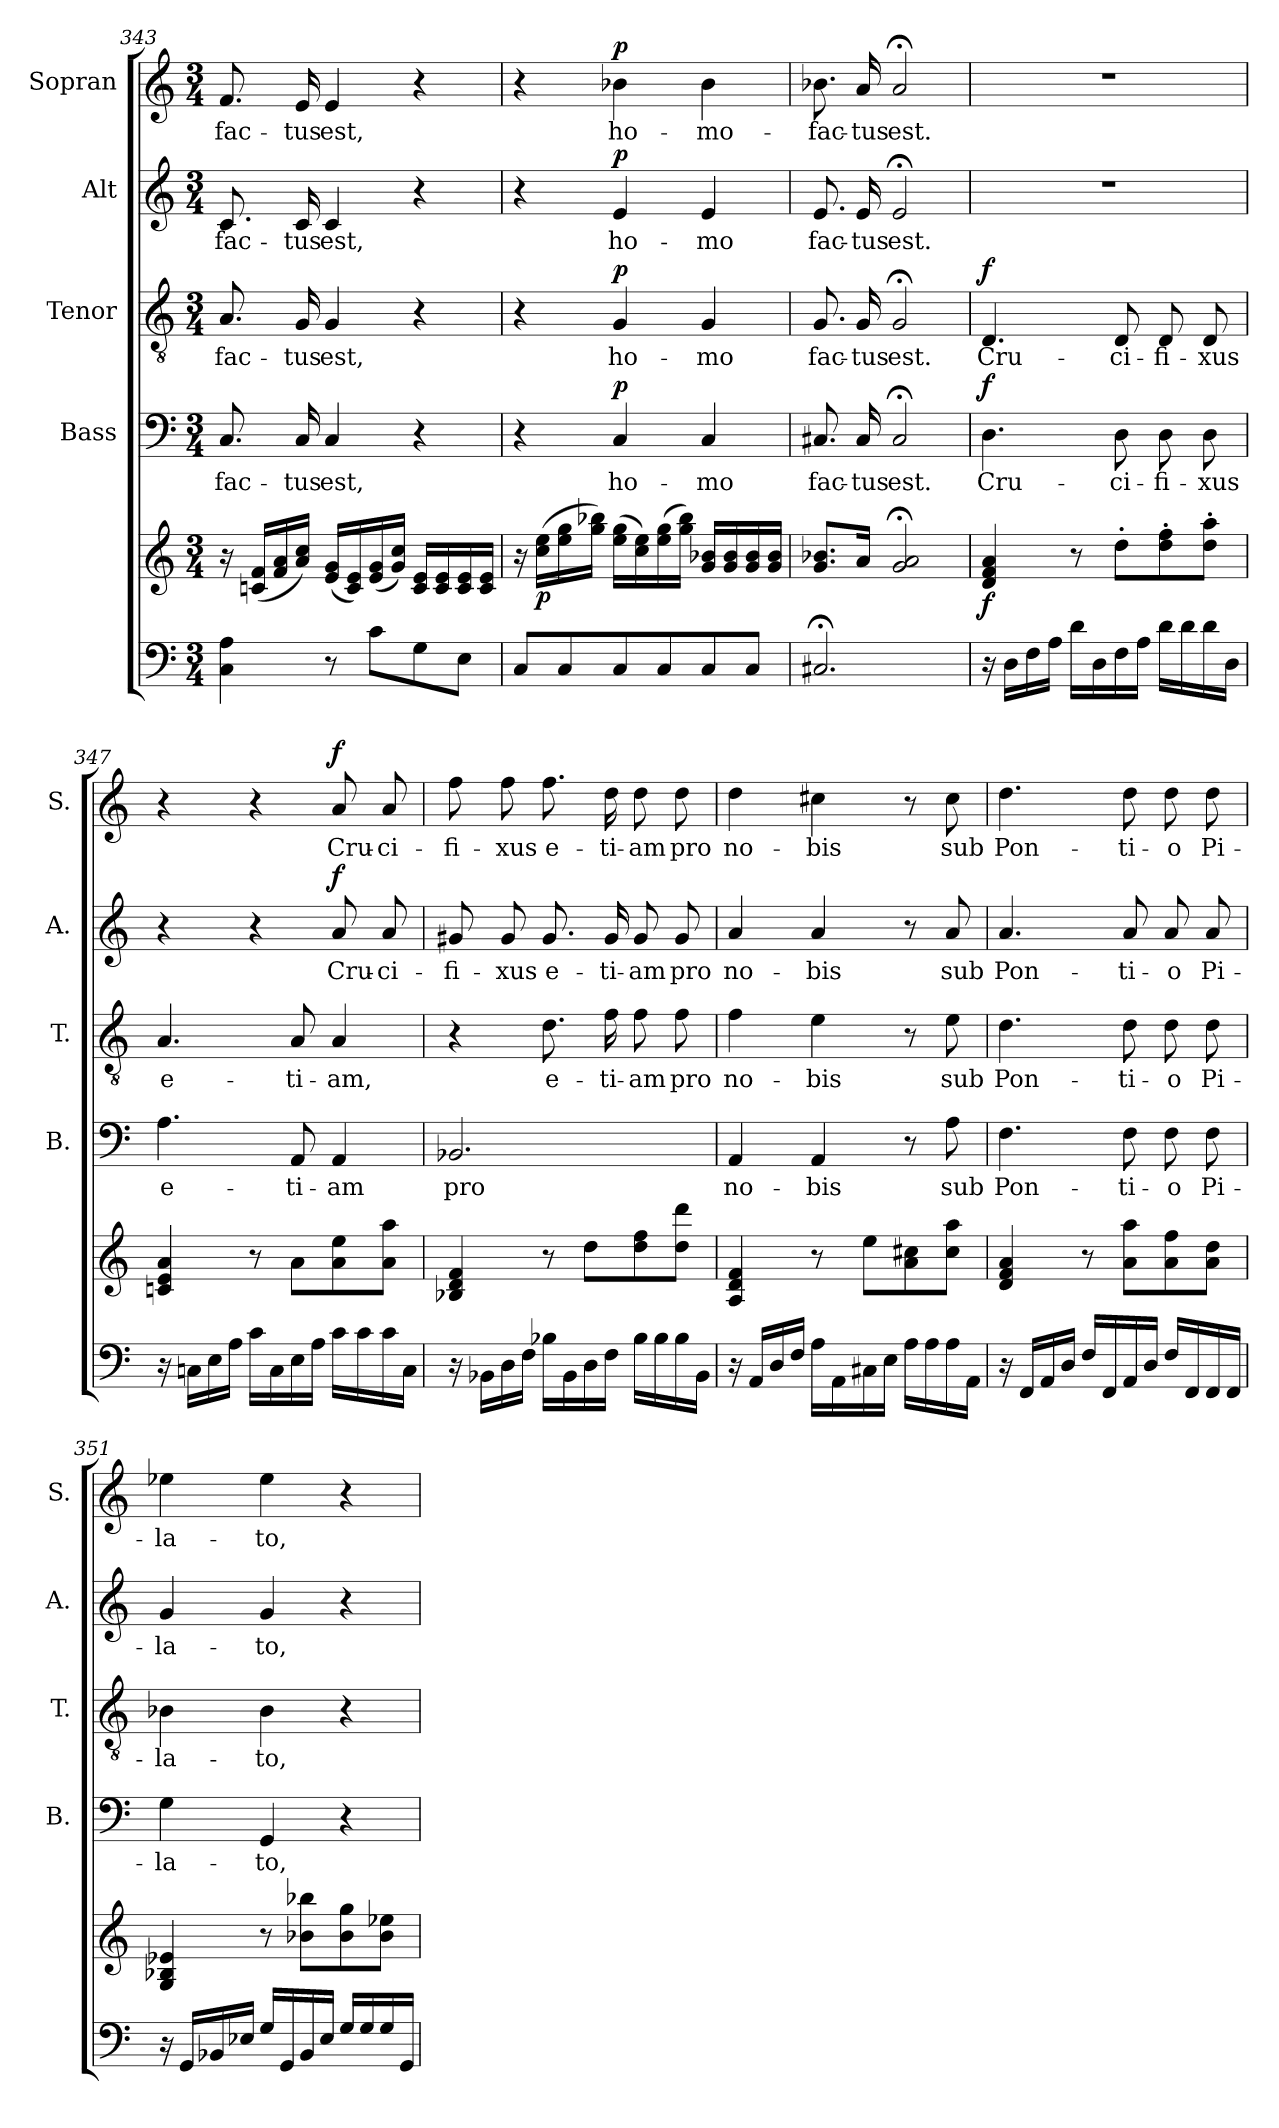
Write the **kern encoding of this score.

**kern	**kern	**dynam	**kern	**text	**dynam	**kern	**text	**dynam	**kern	**text	**dynam	**kern	**text	**dynam
*part5	*part5	*part5	*part4	*part4	*part4	*part3	*part3	*part3	*part2	*part2	*part2	*part1	*part1	*part1
*staff6	*staff5	*staff5/6	*staff4	*staff4	*staff4	*staff3	*staff3	*staff3	*staff2	*staff2	*staff2	*staff1	*staff1	*staff1
*	*	*	*I"Bass	*	*	*I"Tenor	*	*	*I"Alt	*	*	*I"Sopran	*	*
*	*	*	*I'B.	*	*	*I'T.	*	*	*I'A.	*	*	*I'S.	*	*
*clefF4	*clefG2	*	*clefF4	*	*	*clefGv2	*	*	*clefG2	*	*	*clefG2	*	*
*k[]	*k[]	*	*k[]	*	*	*k[]	*	*	*k[]	*	*	*k[]	*	*
*C:	*C:	*	*C:	*	*	*C:	*	*	*C:	*	*	*C:	*	*
*M3/4	*M3/4	*	*M3/4	*	*	*M3/4	*	*	*M3/4	*	*	*M3/4	*	*
=343	=343	=343	=343	=343	=343	=343	=343	=343	=343	=343	=343	=343	=343	=343
!	!	!	!	!LO:LY:b	!	!	!LO:LY:b	!	!	!LO:LY:b	!	!	!LO:LY:b	!
4C\ 4A\	16r	.	8.C/	fac-	.	8.A/	fac-	.	8.c/	fac-	.	8.f/	fac-	.
.	(<16cn/ 16f/LL	.	.	.	.	.	.	.	.	.	.	.	.	.
.	16f/ 16a/	.	.	.	.	.	.	.	.	.	.	.	.	.
!	!	!	!	!LO:LY:b	!	!	!LO:LY:b	!	!	!LO:LY:b	!	!	!LO:LY:b	!
.	16a/ 16cc/JJ)	.	16C/	-tus	.	16G/	-tus	.	16c/	-tus	.	16e/	-tus	.
!	!	!	!	!LO:LY:b	!	!	!LO:LY:b	!	!	!LO:LY:b	!	!	!LO:LY:b	!
8r	(<16e/ 16g/LL	.	4C/	est,	.	4G/	est,	.	4c/	est,	.	4e/	est,	.
.	16c/ 16e/)	.	.	.	.	.	.	.	.	.	.	.	.	.
8c\L	(<16e/ 16g/	.	.	.	.	.	.	.	.	.	.	.	.	.
.	16g/ 16cc/JJ)	.	.	.	.	.	.	.	.	.	.	.	.	.
8G\	16c/ 16e/LL	.	4r	.	.	4r	.	.	4r	.	.	4r	.	.
.	16c/ 16e/	.	.	.	.	.	.	.	.	.	.	.	.	.
8E\J	16c/ 16e/	.	.	.	.	.	.	.	.	.	.	.	.	.
.	16c/ 16e/JJ	.	.	.	.	.	.	.	.	.	.	.	.	.
=344	=344	=344	=344	=344	=344	=344	=344	=344	=344	=344	=344	=344	=344	=344
8C/L	16r	.	4r	.	.	4r	.	.	4r	.	.	4r	.	.
!	!	!LO:DY:b	!	!	!	!	!	!	!	!	!	!	!	!
.	(>16cc\ 16ee\LL	p	.	.	.	.	.	.	.	.	.	.	.	.
8C/	16ee\ 16gg\	.	.	.	.	.	.	.	.	.	.	.	.	.
.	16gg\ 16bb-X\JJ)	.	.	.	.	.	.	.	.	.	.	.	.	.
!	!	!	!	!LO:LY:b	!LO:DY:a	!	!LO:LY:b	!LO:DY:a	!	!LO:LY:b	!LO:DY:a	!	!LO:LY:b	!LO:DY:a
8C/	(>16ee\ 16gg\LL	.	4C/	ho-	p	4G/	ho-	p	4e/	ho-	p	4b-X\	ho-	p
.	16cc\ 16ee\)	.	.	.	.	.	.	.	.	.	.	.	.	.
8C/	(>16ee\ 16gg\	.	.	.	.	.	.	.	.	.	.	.	.	.
.	16gg\ 16bb-\JJ)	.	.	.	.	.	.	.	.	.	.	.	.	.
!	!	!	!	!LO:LY:b	!	!	!LO:LY:b	!	!	!LO:LY:b	!	!	!LO:LY:b	!
8C/	16g/ 16b-X/LL	.	4C/	-mo	.	4G/	-mo	.	4e/	-mo	.	4b-\	-mo-	.
.	16g/ 16b-/	.	.	.	.	.	.	.	.	.	.	.	.	.
8C/J	16g/ 16b-/	.	.	.	.	.	.	.	.	.	.	.	.	.
.	16g/ 16b-/JJ	.	.	.	.	.	.	.	.	.	.	.	.	.
=345	=345	=345	=345	=345	=345	=345	=345	=345	=345	=345	=345	=345	=345	=345
!	!	!	!	!LO:LY:b	!	!	!LO:LY:b	!	!	!LO:LY:b	!	!	!LO:LY:b	!
2.C#X;</	8.g/ 8.b-X/L	.	8.C#X/	fac-	.	8.G/	fac-	.	8.e/	fac-	.	8.b-X\	-fac-	.
!	!	!	!	!LO:LY:b	!	!	!LO:LY:b	!	!	!LO:LY:b	!	!	!LO:LY:b	!
.	16a/Jk	.	16C#/	-tus	.	16G/	-tus	.	16e/	-tus	.	16a/	-tus	.
!	!	!	!	!LO:LY:b	!	!	!LO:LY:b	!	!	!LO:LY:b	!	!	!LO:LY:b	!
.	2g/;< 2a/;<	.	2C#;</	est.	.	2G;</	est.	.	2e;</	est.	.	2a;</	est.	.
!!LO:LB:g=z
=346	=346	=346	=346	=346	=346	=346	=346	=346	=346	=346	=346	=346	=346	=346
!	!	!LO:DY:b	!	!LO:LY:b	!LO:DY:a	!	!LO:LY:b	!LO:DY:a	!	!	!	!	!	!
16r	4d/ 4f/ 4a/	f	4.D\	Cru-	f	4.D/	Cru-	f	2.r	.	.	2.r	.	.
16D\LL	.	.	.	.	.	.	.	.	.	.	.	.	.	.
16F\	.	.	.	.	.	.	.	.	.	.	.	.	.	.
16A\JJ	.	.	.	.	.	.	.	.	.	.	.	.	.	.
16d\LL	8r	.	.	.	.	.	.	.	.	.	.	.	.	.
16D\	.	.	.	.	.	.	.	.	.	.	.	.	.	.
!	!	!	!	!LO:LY:b	!	!	!LO:LY:b	!	!	!	!	!	!	!
16F\	8dd'>\L	.	8D\	-ci-	.	8D/	-ci-	.	.	.	.	.	.	.
16A\JJ	.	.	.	.	.	.	.	.	.	.	.	.	.	.
!	!	!	!	!LO:LY:b	!	!	!LO:LY:b	!	!	!	!	!	!	!
16d\LL	8dd\'> 8ff\'>	.	8D\	-fi-	.	8D/	-fi-	.	.	.	.	.	.	.
16d\	.	.	.	.	.	.	.	.	.	.	.	.	.	.
!	!	!	!	!LO:LY:b	!	!	!LO:LY:b	!	!	!	!	!	!	!
16d\	8dd\'> 8aa\'>J	.	8D\	-xus	.	8D/	-xus	.	.	.	.	.	.	.
16D\JJ	.	.	.	.	.	.	.	.	.	.	.	.	.	.
=347	=347	=347	=347	=347	=347	=347	=347	=347	=347	=347	=347	=347	=347	=347
!	!	!	!	!LO:LY:b	!	!	!LO:LY:b	!	!	!	!	!	!	!
16r	4cn/ 4e/ 4a/	.	4.A\	e-	.	4.A/	e-	.	4r	.	.	4r	.	.
16Cn\LL	.	.	.	.	.	.	.	.	.	.	.	.	.	.
16E\	.	.	.	.	.	.	.	.	.	.	.	.	.	.
16A\JJ	.	.	.	.	.	.	.	.	.	.	.	.	.	.
16c\LL	8r	.	.	.	.	.	.	.	4r	.	.	4r	.	.
16C\	.	.	.	.	.	.	.	.	.	.	.	.	.	.
!	!	!	!	!LO:LY:b	!	!	!LO:LY:b	!	!	!	!	!	!	!
16E\	8a\L	.	8AA/	-ti-	.	8A/	-ti-	.	.	.	.	.	.	.
16A\JJ	.	.	.	.	.	.	.	.	.	.	.	.	.	.
!	!	!	!	!LO:LY:b	!	!	!LO:LY:b	!	!	!LO:LY:b	!LO:DY:a	!	!LO:LY:b	!LO:DY:a
16c\LL	8a\ 8ee\	.	4AA/	-am	.	4A/	-am,	.	8a/	Cru-	f	8a/	Cru-	f
16c\	.	.	.	.	.	.	.	.	.	.	.	.	.	.
!	!	!	!	!	!	!	!	!	!	!LO:LY:b	!	!	!LO:LY:b	!
16c\	8a\ 8aa\J	.	.	.	.	.	.	.	8a/	-ci-	.	8a/	-ci-	.
16C\JJ	.	.	.	.	.	.	.	.	.	.	.	.	.	.
=348	=348	=348	=348	=348	=348	=348	=348	=348	=348	=348	=348	=348	=348	=348
!	!	!	!	!LO:LY:b	!	!	!	!	!	!LO:LY:b	!	!	!LO:LY:b	!
16r	4B-X/ 4d/ 4f/	.	2.BB-X/	pro	.	4r	.	.	8g#X/	-fi-	.	8ff\	-fi-	.
16BB-X\LL	.	.	.	.	.	.	.	.	.	.	.	.	.	.
!	!	!	!	!	!	!	!	!	!	!LO:LY:b	!	!	!LO:LY:b	!
16D\	.	.	.	.	.	.	.	.	8g#/	-xus	.	8ff\	-xus	.
16F\JJ	.	.	.	.	.	.	.	.	.	.	.	.	.	.
!	!	!	!	!	!	!	!LO:LY:b	!	!	!LO:LY:b	!	!	!LO:LY:b	!
16B-X\LL	8r	.	.	.	.	8.d\	e-	.	8.g#/	e-	.	8.ff\	e-	.
16BB-\	.	.	.	.	.	.	.	.	.	.	.	.	.	.
16D\	8dd\L	.	.	.	.	.	.	.	.	.	.	.	.	.
!	!	!	!	!	!	!	!LO:LY:b	!	!	!LO:LY:b	!	!	!LO:LY:b	!
16F\JJ	.	.	.	.	.	16f\	-ti-	.	16g#/	-ti-	.	16dd\	-ti-	.
!	!	!	!	!	!	!	!LO:LY:b	!	!	!LO:LY:b	!	!	!LO:LY:b	!
16B-\LL	8dd\ 8ff\	.	.	.	.	8f\	-am	.	8g#/	-am	.	8dd\	-am	.
16B-\	.	.	.	.	.	.	.	.	.	.	.	.	.	.
!	!	!	!	!	!	!	!LO:LY:b	!	!	!LO:LY:b	!	!	!LO:LY:b	!
16B-\	8dd\ 8ddd\J	.	.	.	.	8f\	pro	.	8g#/	pro	.	8dd\	pro	.
16BB-\JJ	.	.	.	.	.	.	.	.	.	.	.	.	.	.
!!LO:PB:g=z
=349	=349	=349	=349	=349	=349	=349	=349	=349	=349	=349	=349	=349	=349	=349
!	!	!	!	!LO:LY:b	!	!	!LO:LY:b	!	!	!LO:LY:b	!	!	!LO:LY:b	!
16r	4A/ 4d/ 4f/	.	4AA/	no-	.	4f\	no-	.	4a/	no-	.	4dd\	no-	.
16AA/LL	.	.	.	.	.	.	.	.	.	.	.	.	.	.
16D/	.	.	.	.	.	.	.	.	.	.	.	.	.	.
16F/JJ	.	.	.	.	.	.	.	.	.	.	.	.	.	.
!	!	!	!	!LO:LY:b	!	!	!LO:LY:b	!	!	!LO:LY:b	!	!	!LO:LY:b	!
16A\LL	8r	.	4AA/	-bis	.	4e\	-bis	.	4a/	-bis	.	4cc#X\	-bis	.
16AA\	.	.	.	.	.	.	.	.	.	.	.	.	.	.
16C#X\	8ee\L	.	.	.	.	.	.	.	.	.	.	.	.	.
16E\JJ	.	.	.	.	.	.	.	.	.	.	.	.	.	.
16A\LL	8a\ 8cc#X\	.	8r	.	.	8r	.	.	8r	.	.	8r	.	.
16A\	.	.	.	.	.	.	.	.	.	.	.	.	.	.
!	!	!	!	!LO:LY:b	!	!	!LO:LY:b	!	!	!LO:LY:b	!	!	!LO:LY:b	!
16A\	8cc#\ 8aa\J	.	8A\	sub	.	8e\	sub	.	8a/	sub	.	8cc#\	sub	.
16AA\JJ	.	.	.	.	.	.	.	.	.	.	.	.	.	.
=350	=350	=350	=350	=350	=350	=350	=350	=350	=350	=350	=350	=350	=350	=350
!	!	!	!	!LO:LY:b	!	!	!LO:LY:b	!	!	!LO:LY:b	!	!	!LO:LY:b	!
16r	4d/ 4f/ 4a/	.	4.F\	Pon-	.	4.d\	Pon-	.	4.a/	Pon-	.	4.dd\	Pon-	.
16FF/LL	.	.	.	.	.	.	.	.	.	.	.	.	.	.
16AA/	.	.	.	.	.	.	.	.	.	.	.	.	.	.
16D/JJ	.	.	.	.	.	.	.	.	.	.	.	.	.	.
16F/LL	8r	.	.	.	.	.	.	.	.	.	.	.	.	.
16FF/	.	.	.	.	.	.	.	.	.	.	.	.	.	.
!	!	!	!	!LO:LY:b	!	!	!LO:LY:b	!	!	!LO:LY:b	!	!	!LO:LY:b	!
16AA/	8a\ 8aa\L	.	8F\	-ti-	.	8d\	-ti-	.	8a/	-ti-	.	8dd\	-ti-	.
16D/JJ	.	.	.	.	.	.	.	.	.	.	.	.	.	.
!	!	!	!	!LO:LY:b	!	!	!LO:LY:b	!	!	!LO:LY:b	!	!	!LO:LY:b	!
16F/LL	8a\ 8ff\	.	8F\	-o	.	8d\	-o	.	8a/	-o	.	8dd\	-o	.
16FF/	.	.	.	.	.	.	.	.	.	.	.	.	.	.
!	!	!	!	!LO:LY:b	!	!	!LO:LY:b	!	!	!LO:LY:b	!	!	!LO:LY:b	!
16FF/	8a\ 8dd\J	.	8F\	Pi-	.	8d\	Pi-	.	8a/	Pi-	.	8dd\	Pi-	.
16FF/JJ	.	.	.	.	.	.	.	.	.	.	.	.	.	.
=351	=351	=351	=351	=351	=351	=351	=351	=351	=351	=351	=351	=351	=351	=351
!	!	!	!	!LO:LY:b	!	!	!LO:LY:b	!	!	!LO:LY:b	!	!	!LO:LY:b	!
16r	4G/ 4B-X/ 4e-X/	.	4G\	-la-	.	4B-X\	-la-	.	4g/	-la-	.	4ee-X\	-la-	.
16GG/LL	.	.	.	.	.	.	.	.	.	.	.	.	.	.
16BB-X/	.	.	.	.	.	.	.	.	.	.	.	.	.	.
16E-X/JJ	.	.	.	.	.	.	.	.	.	.	.	.	.	.
!	!	!	!	!LO:LY:b	!	!	!LO:LY:b	!	!	!LO:LY:b	!	!	!LO:LY:b	!
16G/LL	8r	.	4GG/	-to,	.	4B-\	-to,	.	4g/	-to,	.	4ee-\	-to,	.
16GG/	.	.	.	.	.	.	.	.	.	.	.	.	.	.
16BB-/	8b-X\ 8bb-X\L	.	.	.	.	.	.	.	.	.	.	.	.	.
16E-/JJ	.	.	.	.	.	.	.	.	.	.	.	.	.	.
16G/LL	8b-\ 8gg\	.	4r	.	.	4r	.	.	4r	.	.	4r	.	.
16G/	.	.	.	.	.	.	.	.	.	.	.	.	.	.
16G/	8b-\ 8ee-X\J	.	.	.	.	.	.	.	.	.	.	.	.	.
16GG/JJ	.	.	.	.	.	.	.	.	.	.	.	.	.	.
=	=	=	=	=	=	=	=	=	=	=	=	=	=	=
*-	*-	*-	*-	*-	*-	*-	*-	*-	*-	*-	*-	*-	*-	*-
